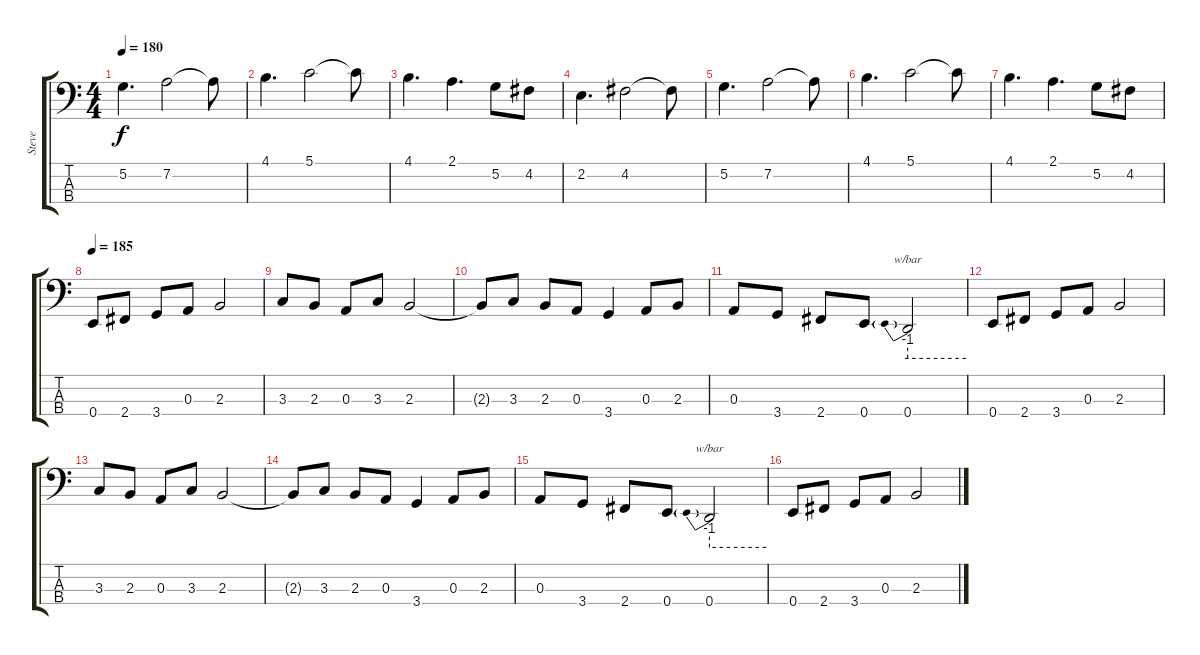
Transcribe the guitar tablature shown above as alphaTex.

\track ("Steve" "Steve") {instrument electricbassfinger}
\staff {score tabs}
\tuning (G2 D2 A1 E1) {hide}
\ts (4 4)
\tempo 180
\clef f4
\ks c
5.2.4{d dy f} 7.2.2 7.2{t}.8 |
4.1.4{d} 5.1.2 5.1{t}.8 |
4.1.4{d} 2.1.4{d} 5.2.8 4.2.8 |
2.2.4{d} 4.2.2 4.2{t}.8 |
5.2.4{d} 7.2.2 7.2{t}.8 |
4.1.4{d} 5.1.2 5.1{t}.8 |
4.1.4{d} 2.1.4{d} 5.2.8 4.2.8 |
\tempo 185
0.4.8 2.4.8 3.4.8 0.3.8 2.3.2 |
3.3.8 2.3.8 0.3.8 3.3.8 2.3.2 |
2.3{t}.8 3.3.8 2.3.8 0.3.8 3.4.4 0.3.8 2.3.8 |
0.3.8 3.4.8 2.4.8 0.4.8 0.4.2{tbe (predive default 0 -4 60 -4)} |
0.4.8 2.4.8 3.4.8 0.3.8 2.3.2 |
3.3.8 2.3.8 0.3.8 3.3.8 2.3.2 |
2.3{t}.8 3.3.8 2.3.8 0.3.8 3.4.4 0.3.8 2.3.8 |
0.3.8 3.4.8 2.4.8 0.4.8 0.4.2{tbe (predive default 0 -4 60 -4)} |
0.4.8 2.4.8 3.4.8 0.3.8 2.3.2
